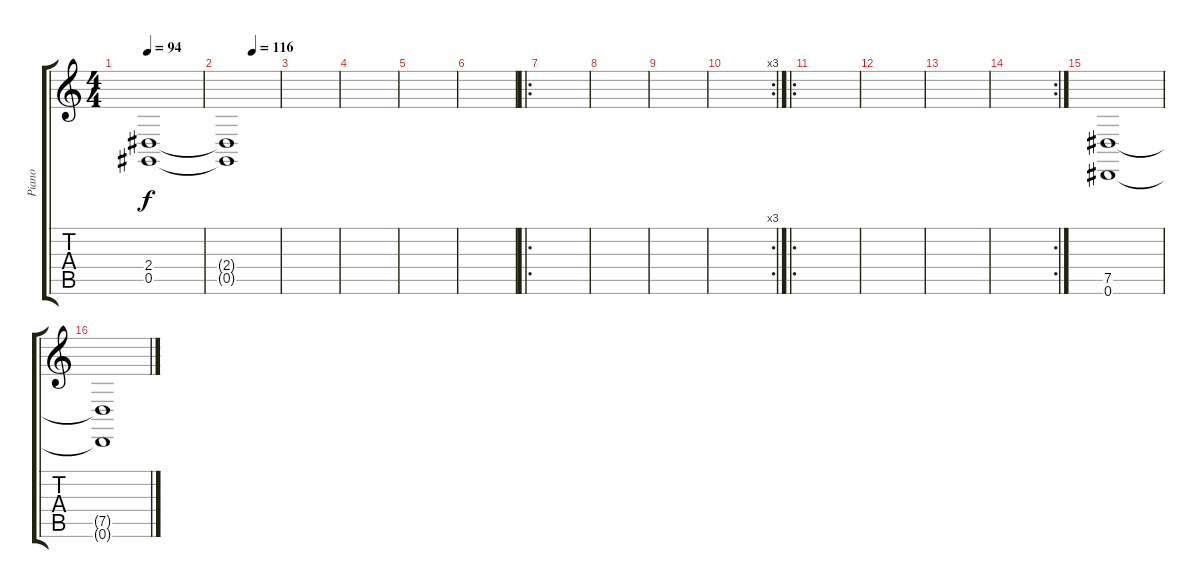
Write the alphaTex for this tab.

\track ("Piano" "Piano") {instrument brightacousticpiano}
\staff {score tabs}
\tuning (Eb4 Bb3 Gb3 Db3 Ab2 Eb2) {hide}
\ts (4 4)
\tempo 94
\clef g2
\ks c
(2.4 0.5).1{dy f} |
\tempo (116 0.5)
(2.4{t} 0.5{t}).1 |
|
|
|
|
\ro
|
|
|
\rc 3
|
\ro
|
|
|
\rc 2
|
(7.5 0.6).1 |
(7.5{t} 0.6{t}).1
